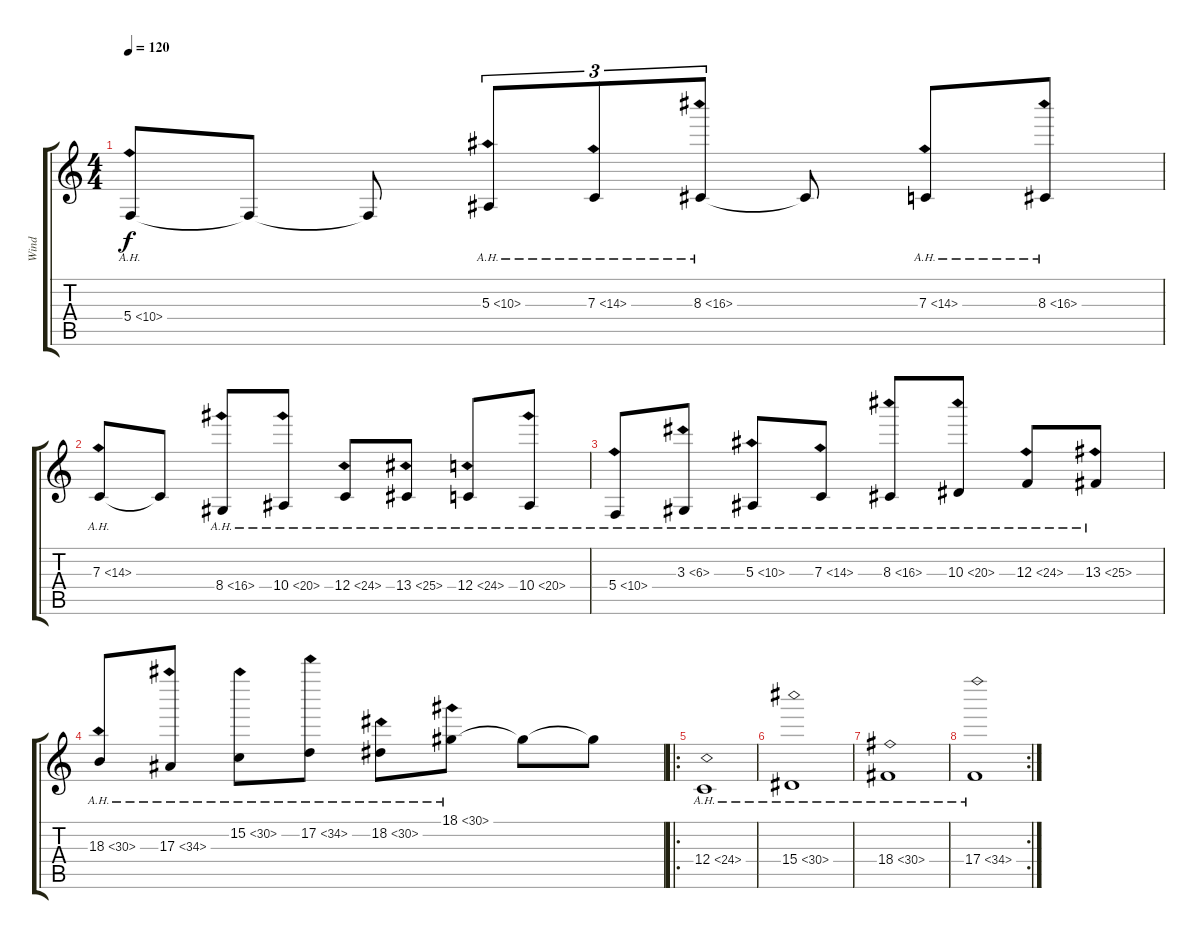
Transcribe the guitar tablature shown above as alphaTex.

\track ("Wind" "Wind") {instrument pad2warm}
\staff {score tabs}
\tuning (D4 A3 F3 C3 G2 C2) {hide}
\ts (4 4)
\tempo 120
\clef g2
\ks c
5.4{ah 5}.8{dy f} 5.4{t}.8 5.4{t}.8 5.3{ah 5}.8{tu (3 2)} 7.3{ah 7}.8{tu (3 2)} 8.3{ah 8}.8{tu (3 2)} 8.3{t}.8 7.3{ah 7}.8 8.3{ah 8}.8 |
7.3{ah 7}.8 7.3{t}.8 8.4{ah 8}.8 10.4{ah 10}.8 12.4{ah 12}.8 13.4{ah 12}.8 12.4{ah 12}.8 10.4{ah 10}.8 |
5.4{ah 5}.8 3.3{ah 3}.8 5.3{ah 5}.8 7.3{ah 7}.8 8.3{ah 8}.8 10.3{ah 10}.8 12.3{ah 12}.8 13.3{ah 12}.8 |
18.3{ah 12}.8 17.3{ah 17}.8 15.2{ah 15}.8 17.2{ah 17}.8 18.2{ah 12}.8 18.1{ah 12}.8 18.1{t}.8 18.1{t}.8 |
\ro
12.4{ah 12}.1 |
15.4{ah 15}.1 |
18.4{ah 12}.1 |
\rc 2
17.4{ah 17}.1
